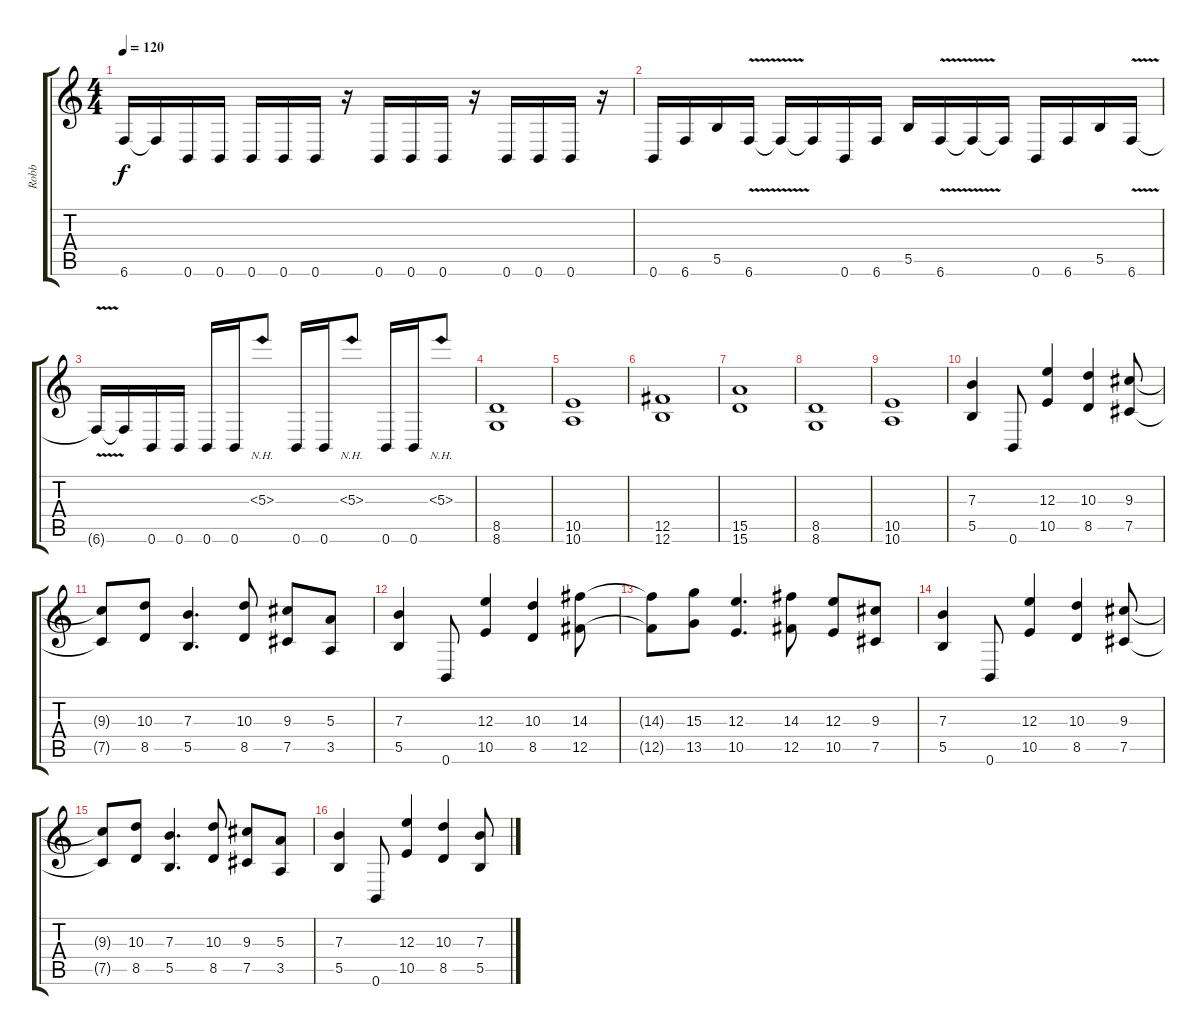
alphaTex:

\track ("Robb " "Robb ") {instrument distortionguitar}
\staff {score tabs}
\tuning (Db4 Ab3 E3 B2 Gb2 B1) {hide}
\ts (4 4)
\tempo 120
\clef g2
\ks c
6.6{t}.16{dy f} 6.6{t}.16 0.6.16 0.6.16 0.6.16 0.6.16 0.6.16 r.16 0.6.16 0.6.16 0.6.16 r.16 0.6.16 0.6.16 0.6.16 r.16 |
0.6.16 6.6.16 5.5.16 6.6{v}.16 6.6{t}.16 6.6{t}.16 0.6.16 6.6.16 5.5.16 6.6{v}.16 6.6{t}.16 6.6{t}.16 0.6.16 6.6.16 5.5.16 6.6{v}.16 |
6.6{t}.16 6.6{t}.16 0.6.16 0.6.16 0.6.16 0.6.16 5.3{nh}.8 0.6.16 0.6.16 5.3{nh}.8 0.6.16 0.6.16 5.3{nh}.8 |
(8.5 8.6).1 |
(10.5 10.6).1 |
(12.5 12.6).1 |
(15.5 15.6).1 |
(8.5 8.6).1 |
(10.5 10.6).1 |
(7.3 5.5).4 0.6.8 (12.3 10.5).4 (10.3 8.5).4 (9.3 7.5).8 |
(9.3{t} 7.5{t}).8 (10.3 8.5).8 (7.3 5.5).4{d} (10.3 8.5).8 (9.3 7.5).8 (5.3 3.5).8 |
(7.3 5.5).4 0.6.8 (12.3 10.5).4 (10.3 8.5).4 (14.3 12.5).8 |
(14.3{t} 12.5{t}).8 (15.3 13.5).8 (12.3 10.5).4{d} (14.3 12.5).8 (12.3 10.5).8 (9.3 7.5).8 |
(7.3 5.5).4 0.6.8 (12.3 10.5).4 (10.3 8.5).4 (9.3 7.5).8 |
(9.3{t} 7.5{t}).8 (10.3 8.5).8 (7.3 5.5).4{d} (10.3 8.5).8 (9.3 7.5).8 (5.3 3.5).8 |
(7.3 5.5).4 0.6.8 (12.3 10.5).4 (10.3 8.5).4 (7.3 5.5).8
